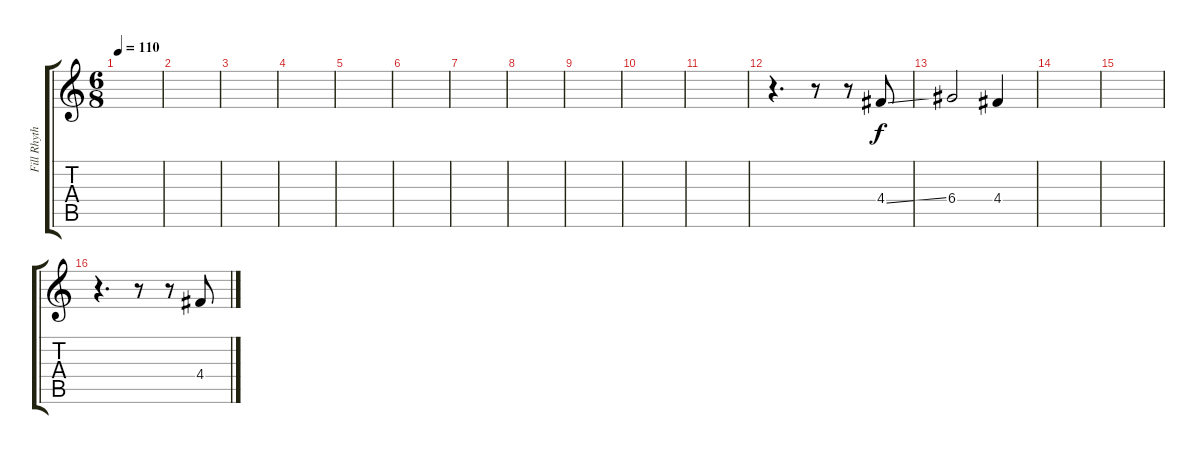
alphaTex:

\track ("Fill Rhythm" "Fill Rhyth") {instrument distortionguitar}
\staff {score tabs}
\tuning (E4 B3 G3 D3 A2 D2) {hide}
\ts (6 8)
\tempo 110
\clef g2
\ks c
|
|
|
|
|
|
|
|
|
|
|
r.4{d} r.8 r.8 4.4{ss}.8 |
6.4.2 4.4.4 |
|
|
r.4{d} r.8 r.8 4.4{ss}.8
